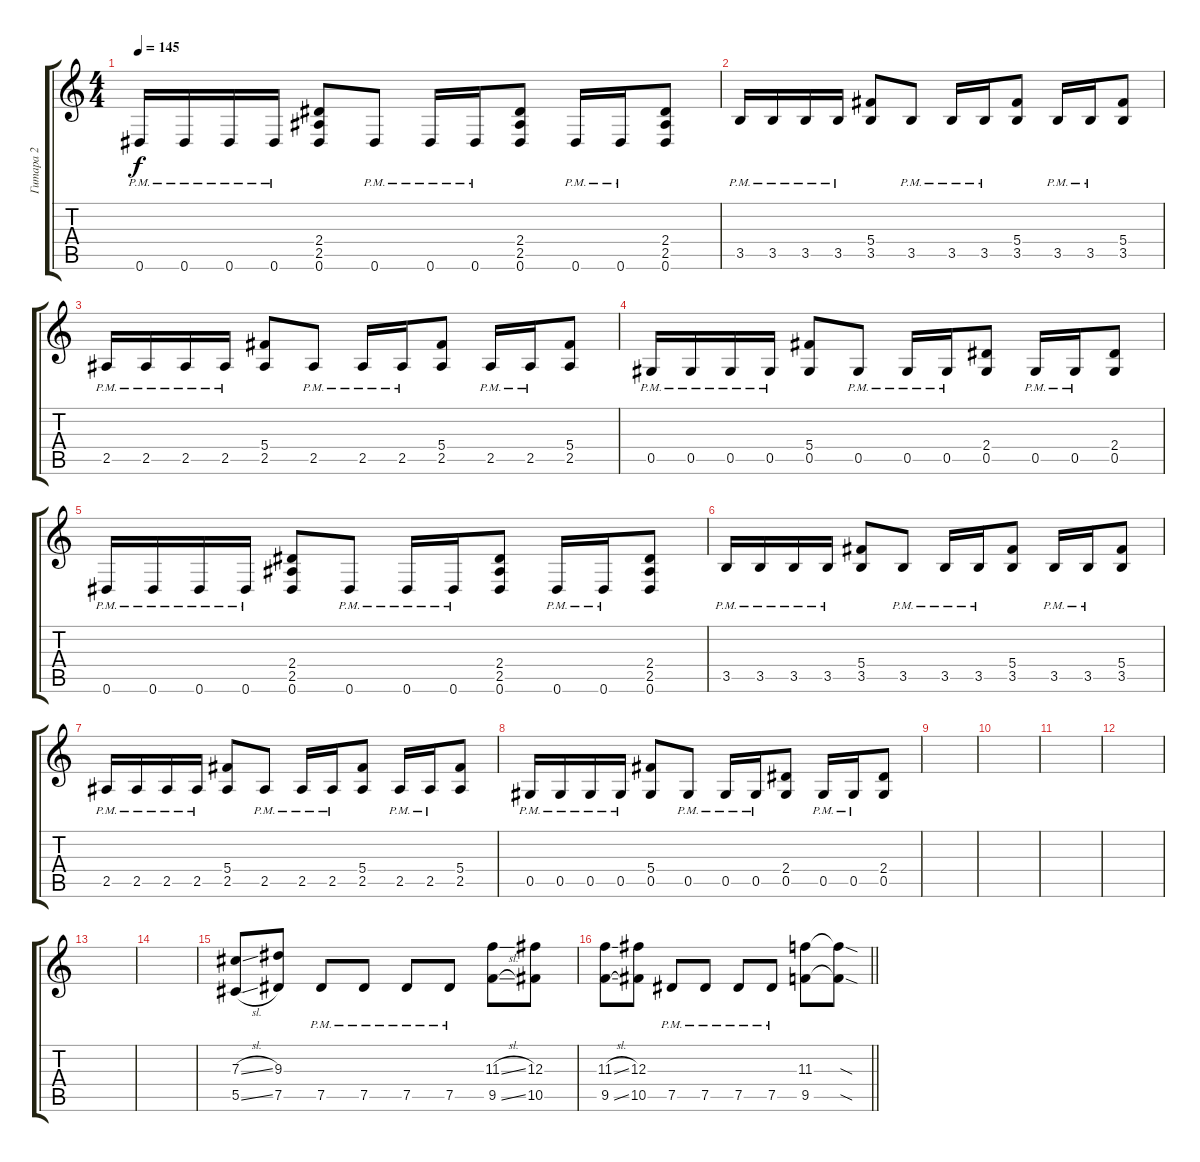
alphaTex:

\track ("Гитара 2" "Гитара 2") {instrument distortionguitar}
\staff {score tabs}
\tuning (Eb4 Bb3 Gb3 Db3 Ab2 Eb2) {hide}
\ts (4 4)
\tempo 145
\clef g2
\ks c
0.6{pm}.16{dy f} 0.6{pm}.16 0.6{pm}.16 0.6{pm}.16 (2.4 2.5 0.6).8 0.6{pm}.8 0.6{pm}.16 0.6{pm}.16 (2.4 2.5 0.6).8 0.6{pm}.16 0.6{pm}.16 (2.4 2.5 0.6).8 |
3.5{pm}.16 3.5{pm}.16 3.5{pm}.16 3.5{pm}.16 (5.4 3.5).8 3.5{pm}.8 3.5{pm}.16 3.5{pm}.16 (5.4 3.5).8 3.5{pm}.16 3.5{pm}.16 (5.4 3.5).8 |
2.5{pm}.16 2.5{pm}.16 2.5{pm}.16 2.5{pm}.16 (5.4 2.5).8 2.5{pm}.8 2.5{pm}.16 2.5{pm}.16 (5.4 2.5).8 2.5{pm}.16 2.5{pm}.16 (5.4 2.5).8 |
0.5{pm}.16 0.5{pm}.16 0.5{pm}.16 0.5{pm}.16 (5.4 0.5).8 0.5{pm}.8 0.5{pm}.16 0.5{pm}.16 (2.4 0.5).8 0.5{pm}.16 0.5{pm}.16 (2.4 0.5).8 |
0.6{pm}.16 0.6{pm}.16 0.6{pm}.16 0.6{pm}.16 (2.4 2.5 0.6).8 0.6{pm}.8 0.6{pm}.16 0.6{pm}.16 (2.4 2.5 0.6).8 0.6{pm}.16 0.6{pm}.16 (2.4 2.5 0.6).8 |
3.5{pm}.16 3.5{pm}.16 3.5{pm}.16 3.5{pm}.16 (5.4 3.5).8 3.5{pm}.8 3.5{pm}.16 3.5{pm}.16 (5.4 3.5).8 3.5{pm}.16 3.5{pm}.16 (5.4 3.5).8 |
2.5{pm}.16 2.5{pm}.16 2.5{pm}.16 2.5{pm}.16 (5.4 2.5).8 2.5{pm}.8 2.5{pm}.16 2.5{pm}.16 (5.4 2.5).8 2.5{pm}.16 2.5{pm}.16 (5.4 2.5).8 |
0.5{pm}.16 0.5{pm}.16 0.5{pm}.16 0.5{pm}.16 (5.4 0.5).8 0.5{pm}.8 0.5{pm}.16 0.5{pm}.16 (2.4 0.5).8 0.5{pm}.16 0.5{pm}.16 (2.4 0.5).8 |
|
|
|
|
|
|
(7.3{sl} 5.5{sl}).8 (9.3 7.5).8 7.5{pm}.8 7.5{pm}.8 7.5{pm}.8 7.5{pm}.8 (11.3{sl} 9.5{sl}).8 (12.3 10.5).8 |
\barLineRight lightlight
(11.3{sl} 9.5{sl}).8 (12.3 10.5).8 7.5{pm}.8 7.5{pm}.8 7.5{pm}.8 7.5{pm}.8 (11.3 9.5).8 (11.3{sod t} 9.5{sod t}).8
